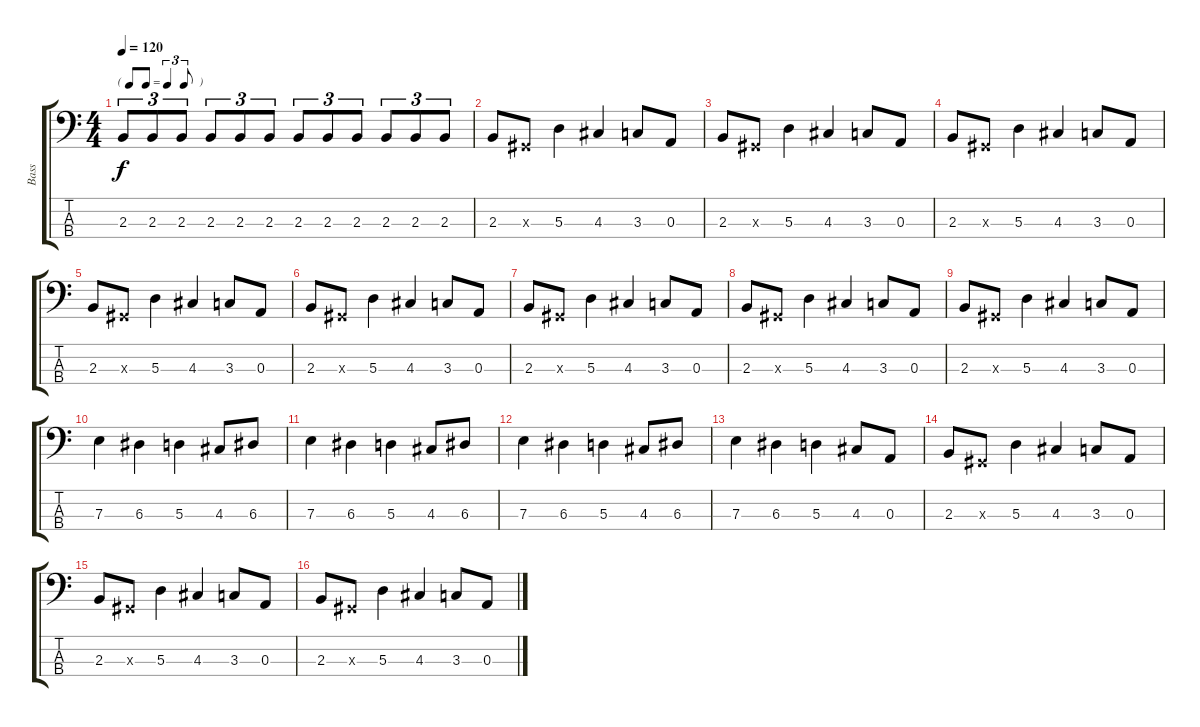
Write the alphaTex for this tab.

\track ("Bass" "Bass") {instrument electricbassfinger}
\staff {score tabs}
\tuning (G2 D2 A1 E1) {hide}
\ts (4 4)
\tf triplet8th
\tempo 120
\clef f4
\ks c
2.3.8{tu (3 2) dy f} 2.3.8{tu (3 2)} 2.3.8{tu (3 2)} 2.3.8{tu (3 2)} 2.3.8{tu (3 2)} 2.3.8{tu (3 2)} 2.3.8{tu (3 2)} 2.3.8{tu (3 2)} 2.3.8{tu (3 2)} 2.3.8{tu (3 2)} 2.3.8{tu (3 2)} 2.3.8{tu (3 2)} |
2.3.8 -1.3{x}.8 5.3.4 4.3.4 3.3.8 0.3.8 |
2.3.8 -1.3{x}.8 5.3.4 4.3.4 3.3.8 0.3.8 |
2.3.8 -1.3{x}.8 5.3.4 4.3.4 3.3.8 0.3.8 |
2.3.8 -1.3{x}.8 5.3.4 4.3.4 3.3.8 0.3.8 |
2.3.8 -1.3{x}.8 5.3.4 4.3.4 3.3.8 0.3.8 |
2.3.8 -1.3{x}.8 5.3.4 4.3.4 3.3.8 0.3.8 |
2.3.8 -1.3{x}.8 5.3.4 4.3.4 3.3.8 0.3.8 |
2.3.8 -1.3{x}.8 5.3.4 4.3.4 3.3.8 0.3.8 |
7.3.4 6.3.4 5.3.4 4.3.8 6.3.8 |
7.3.4 6.3.4 5.3.4 4.3.8 6.3.8 |
7.3.4 6.3.4 5.3.4 4.3.8 6.3.8 |
7.3.4 6.3.4 5.3.4 4.3.8 0.3.8 |
2.3.8 -1.3{x}.8 5.3.4 4.3.4 3.3.8 0.3.8 |
2.3.8 -1.3{x}.8 5.3.4 4.3.4 3.3.8 0.3.8 |
2.3.8 -1.3{x}.8 5.3.4 4.3.4 3.3.8 0.3.8
